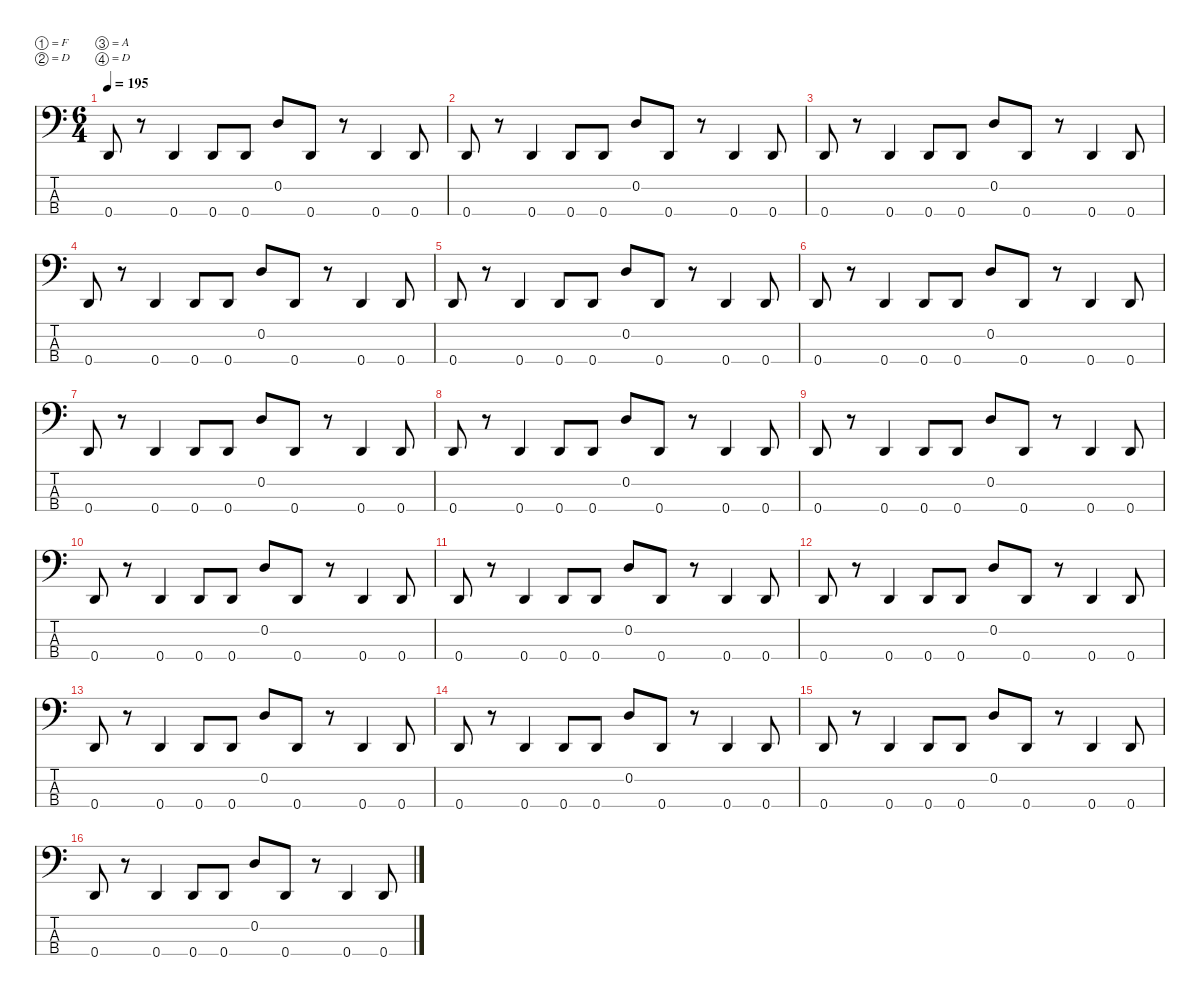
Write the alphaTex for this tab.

\defaultSystemsLayout 4
\hideDynamics
\bracketExtendMode nobrackets
\singleTrackTrackNamePolicy hidden
\multiTrackTrackNamePolicy hidden
\firstSystemTrackNameMode fullname
\firstSystemTrackNameOrientation horizontal
\otherSystemsTrackNameOrientation horizontal
\track ("Bass" "el.bs.") {instrument electricbassfinger}
\staff {score tabs}
\tuning (F2 D2 A1 D1)
\ts (6 4)
\tempo 195
\clef f4
\ks c
0.4.8{dy f beam Up} r.8{beam Up} 0.4.4{beam Up} 0.4.8{beam Up} 0.4.8{beam Up} 0.2.8{beam Up} 0.4.8{beam Up} r.8{beam Up} 0.4.4{beam Up} 0.4.8{beam Up} |
0.4.8{beam Up} r.8{beam Up} 0.4.4{beam Up} 0.4.8{beam Up} 0.4.8{beam Up} 0.2.8{beam Up} 0.4.8{beam Up} r.8{beam Up} 0.4.4{beam Up} 0.4.8{beam Up} |
0.4.8{beam Up} r.8{beam Up} 0.4.4{beam Up} 0.4.8{beam Up} 0.4.8{beam Up} 0.2.8{beam Up} 0.4.8{beam Up} r.8{beam Up} 0.4.4{beam Up} 0.4.8{beam Up} |
0.4.8{beam Up} r.8{beam Up} 0.4.4{beam Up} 0.4.8{beam Up} 0.4.8{beam Up} 0.2.8{beam Up} 0.4.8{beam Up} r.8{beam Up} 0.4.4{beam Up} 0.4.8{beam Up} |
0.4.8{beam Up} r.8{beam Up} 0.4.4{beam Up} 0.4.8{beam Up} 0.4.8{beam Up} 0.2.8{beam Up} 0.4.8{beam Up} r.8{beam Up} 0.4.4{beam Up} 0.4.8{beam Up} |
0.4.8{beam Up} r.8{beam Up} 0.4.4{beam Up} 0.4.8{beam Up} 0.4.8{beam Up} 0.2.8{beam Up} 0.4.8{beam Up} r.8{beam Up} 0.4.4{beam Up} 0.4.8{beam Up} |
0.4.8{beam Up} r.8{beam Up} 0.4.4{beam Up} 0.4.8{beam Up} 0.4.8{beam Up} 0.2.8{beam Up} 0.4.8{beam Up} r.8{beam Up} 0.4.4{beam Up} 0.4.8{beam Up} |
0.4.8{beam Up} r.8{beam Up} 0.4.4{beam Up} 0.4.8{beam Up} 0.4.8{beam Up} 0.2.8{beam Up} 0.4.8{beam Up} r.8{beam Up} 0.4.4{beam Up} 0.4.8{beam Up} |
0.4.8{beam Up} r.8{beam Up} 0.4.4{beam Up} 0.4.8{beam Up} 0.4.8{beam Up} 0.2.8{beam Up} 0.4.8{beam Up} r.8{beam Up} 0.4.4{beam Up} 0.4.8{beam Up} |
0.4.8{beam Up} r.8{beam Up} 0.4.4{beam Up} 0.4.8{beam Up} 0.4.8{beam Up} 0.2.8{beam Up} 0.4.8{beam Up} r.8{beam Up} 0.4.4{beam Up} 0.4.8{beam Up} |
0.4.8{beam Up} r.8{beam Up} 0.4.4{beam Up} 0.4.8{beam Up} 0.4.8{beam Up} 0.2.8{beam Up} 0.4.8{beam Up} r.8{beam Up} 0.4.4{beam Up} 0.4.8{beam Up} |
0.4.8{beam Up} r.8{beam Up} 0.4.4{beam Up} 0.4.8{beam Up} 0.4.8{beam Up} 0.2.8{beam Up} 0.4.8{beam Up} r.8{beam Up} 0.4.4{beam Up} 0.4.8{beam Up} |
0.4.8{beam Up} r.8{beam Up} 0.4.4{beam Up} 0.4.8{beam Up} 0.4.8{beam Up} 0.2.8{beam Up} 0.4.8{beam Up} r.8{beam Up} 0.4.4{beam Up} 0.4.8{beam Up} |
0.4.8{beam Up} r.8{beam Up} 0.4.4{beam Up} 0.4.8{beam Up} 0.4.8{beam Up} 0.2.8{beam Up} 0.4.8{beam Up} r.8{beam Up} 0.4.4{beam Up} 0.4.8{beam Up} |
0.4.8{beam Up} r.8{beam Up} 0.4.4{beam Up} 0.4.8{beam Up} 0.4.8{beam Up} 0.2.8{beam Up} 0.4.8{beam Up} r.8{beam Up} 0.4.4{beam Up} 0.4.8{beam Up} |
0.4.8{beam Up} r.8{beam Up} 0.4.4{beam Up} 0.4.8{beam Up} 0.4.8{beam Up} 0.2.8{beam Up} 0.4.8{beam Up} r.8{beam Up} 0.4.4{beam Up} 0.4.8{beam Up}
